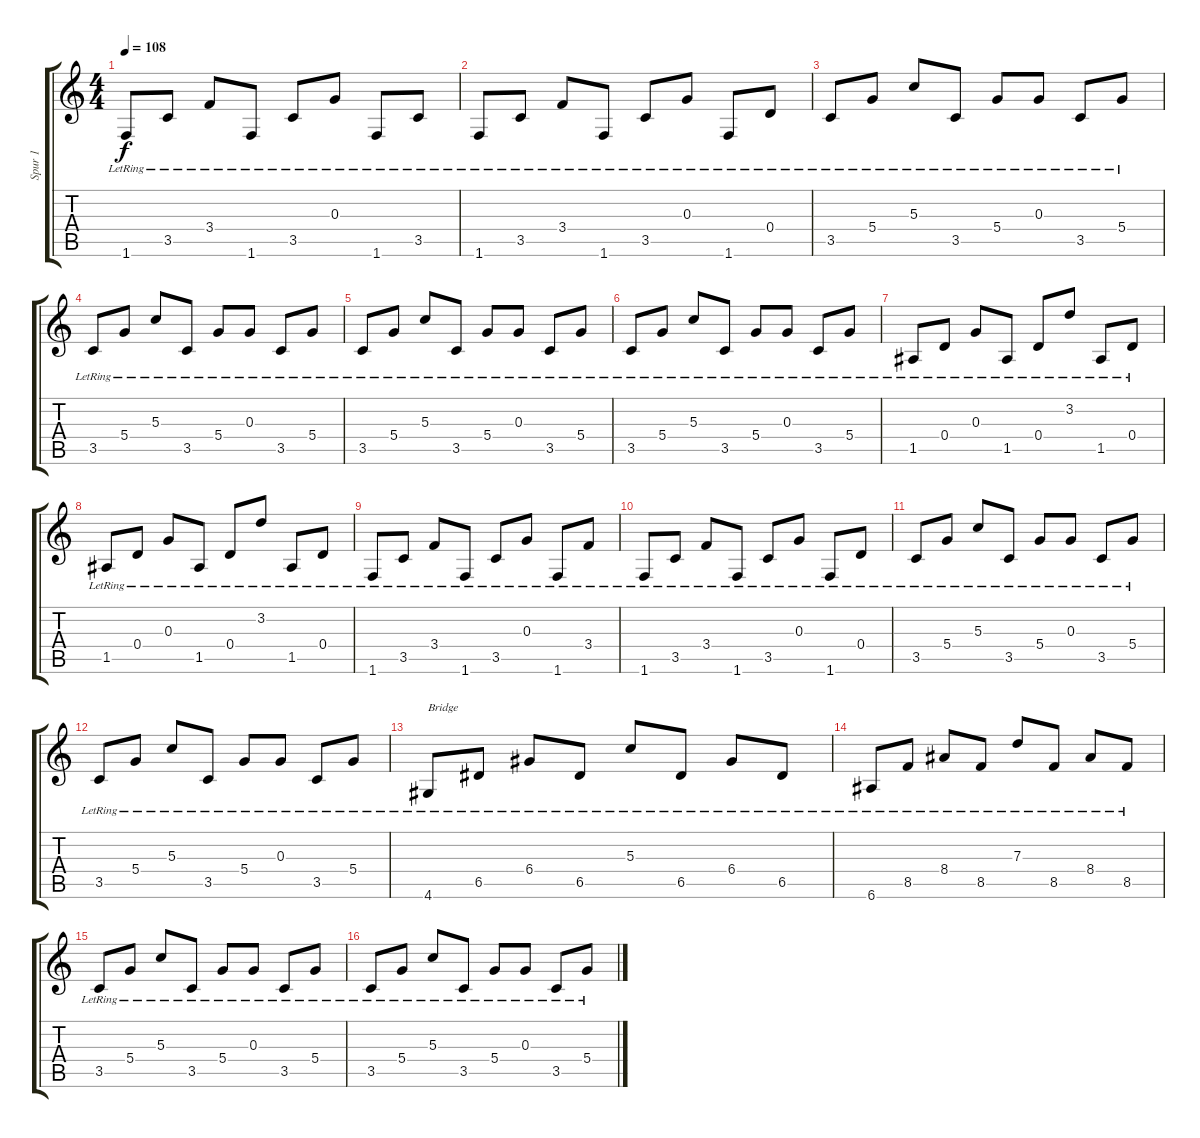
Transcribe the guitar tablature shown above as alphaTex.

\track ("Spur 1" "Spur 1") {instrument electricguitarclean}
\staff {score tabs}
\tuning (E4 B3 G3 D3 A2 E2) {hide}
\ts (4 4)
\tempo 108
\clef g2
\ks c
1.6{lr}.8{dy f} 3.5{lr}.8 3.4{lr}.8 1.6{lr}.8 3.5{lr}.8 0.3{lr}.8 1.6{lr}.8 3.5{lr}.8 |
1.6{lr}.8 3.5{lr}.8 3.4{lr}.8 1.6{lr}.8 3.5{lr}.8 0.3{lr}.8 1.6{lr}.8 0.4{lr}.8 |
3.5{lr}.8 5.4{lr}.8 5.3{lr}.8 3.5{lr}.8 5.4{lr}.8 0.3{lr}.8 3.5{lr}.8 5.4{lr}.8 |
3.5{lr}.8 5.4{lr}.8 5.3{lr}.8 3.5{lr}.8 5.4{lr}.8 0.3{lr}.8 3.5{lr}.8 5.4{lr}.8 |
3.5{lr}.8 5.4{lr}.8 5.3{lr}.8 3.5{lr}.8 5.4{lr}.8 0.3{lr}.8 3.5{lr}.8 5.4{lr}.8 |
3.5{lr}.8 5.4{lr}.8 5.3{lr}.8 3.5{lr}.8 5.4{lr}.8 0.3{lr}.8 3.5{lr}.8 5.4{lr}.8 |
1.5{lr}.8 0.4{lr}.8 0.3{lr}.8 1.5{lr}.8 0.4{lr}.8 3.2{lr}.8 1.5{lr}.8 0.4{lr}.8 |
1.5{lr}.8 0.4{lr}.8 0.3{lr}.8 1.5{lr}.8 0.4{lr}.8 3.2{lr}.8 1.5{lr}.8 0.4{lr}.8 |
1.6{lr}.8 3.5{lr}.8 3.4{lr}.8 1.6{lr}.8 3.5{lr}.8 0.3{lr}.8 1.6{lr}.8 3.4{lr}.8 |
1.6{lr}.8 3.5{lr}.8 3.4{lr}.8 1.6{lr}.8 3.5{lr}.8 0.3{lr}.8 1.6{lr}.8 0.4{lr}.8 |
3.5{lr}.8 5.4{lr}.8 5.3{lr}.8 3.5{lr}.8 5.4{lr}.8 0.3{lr}.8 3.5{lr}.8 5.4{lr}.8 |
3.5{lr}.8 5.4{lr}.8 5.3{lr}.8 3.5{lr}.8 5.4{lr}.8 0.3{lr}.8 3.5{lr}.8 5.4{lr}.8 |
4.6{lr}.8{txt "Bridge"} 6.5{lr}.8 6.4{lr}.8 6.5{lr}.8 5.3{lr}.8 6.5{lr}.8 6.4{lr}.8 6.5{lr}.8 |
6.6{lr}.8 8.5{lr}.8 8.4{lr}.8 8.5{lr}.8 7.3{lr}.8 8.5{lr}.8 8.4{lr}.8 8.5{lr}.8 |
3.5{lr}.8 5.4{lr}.8 5.3{lr}.8 3.5{lr}.8 5.4{lr}.8 0.3{lr}.8 3.5{lr}.8 5.4{lr}.8 |
3.5{lr}.8 5.4{lr}.8 5.3{lr}.8 3.5{lr}.8 5.4{lr}.8 0.3{lr}.8 3.5{lr}.8 5.4{lr}.8
